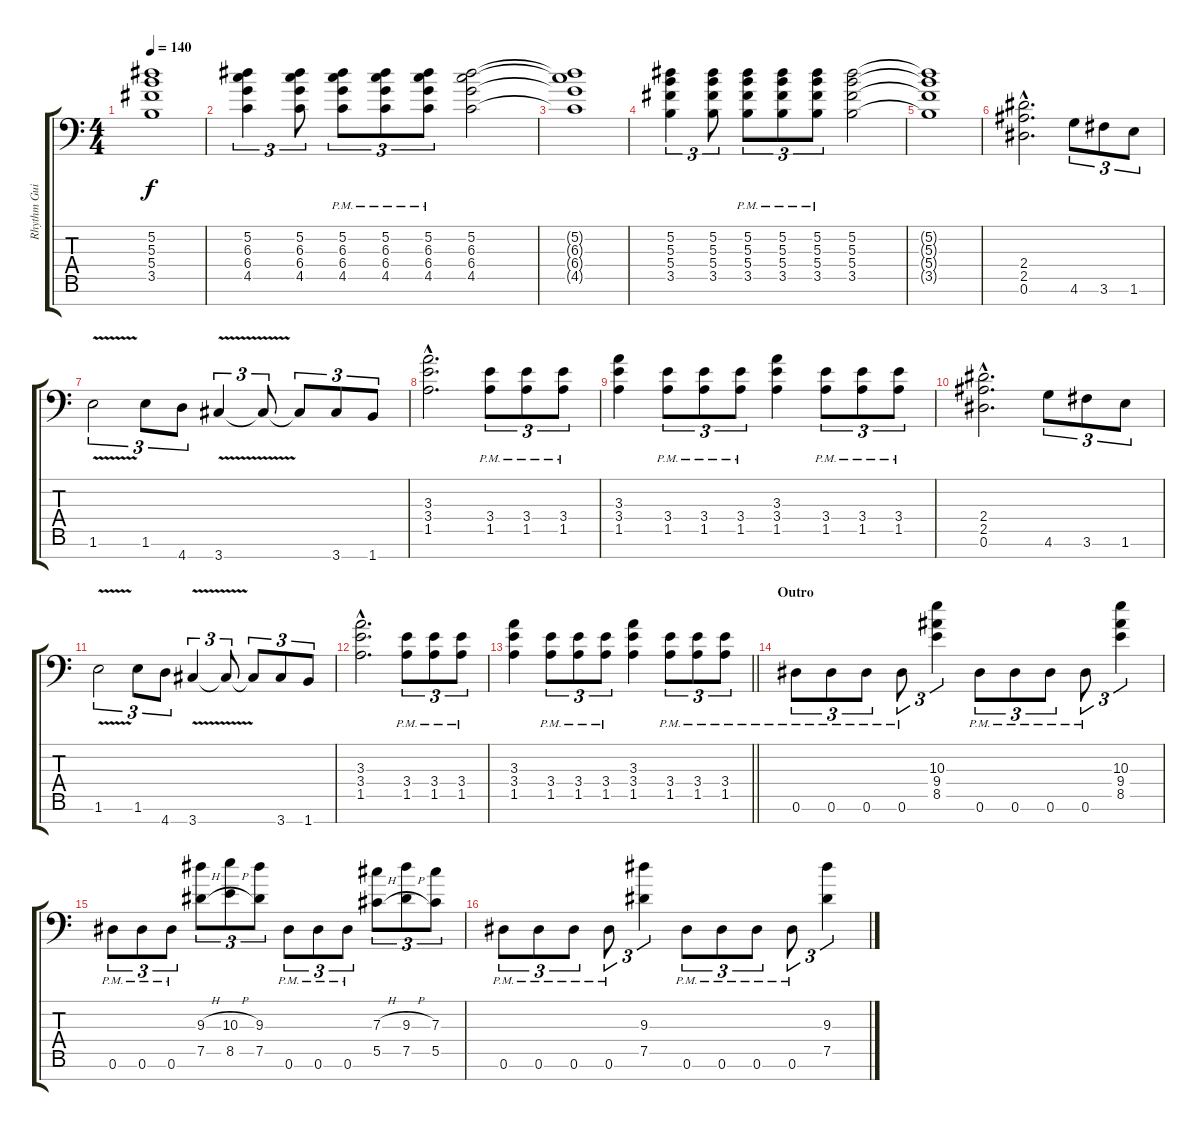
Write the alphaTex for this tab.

\track ("Rhythm Guitar" "Rhythm Gui") {instrument distortionguitar}
\staff {score tabs}
\tuning (Eb4 Bb3 Gb3 Db3 Ab2 Eb2 Bb1) {hide}
\ts (4 4)
\tempo 140
\clef f4
\ks c
(5.2{t} 5.3{t} 5.4{t} 3.5{t}).1{dy f} |
(5.2 6.3 6.4 4.5).4{tu (3 2)} (5.2 6.3 6.4 4.5).8{tu (3 2)} (5.2 6.3 6.4 4.5{pm}).8{tu (3 2)} (5.2 6.3 6.4 4.5{pm}).8{tu (3 2)} (5.2 6.3 6.4 4.5{pm}).8{tu (3 2)} (5.2 6.3 6.4 4.5).2 |
(5.2{t} 6.3{t} 6.4{t} 4.5{t}).1 |
(5.2 5.3 5.4 3.5).4{tu (3 2)} (5.2 5.3 5.4 3.5).8{tu (3 2)} (5.2 5.3 5.4 3.5{pm}).8{tu (3 2)} (5.2 5.3 5.4 3.5{pm}).8{tu (3 2)} (5.2 5.3 5.4 3.5{pm}).8{tu (3 2)} (5.2 5.3 5.4 3.5).2 |
(5.2{t} 5.3{t} 5.4{t} 3.5{t}).1 |
(2.4{hac} 2.5{hac} 0.6{hac}).2{d} 4.6.8{tu (3 2)} 3.6.8{tu (3 2)} 1.6.8{tu (3 2)} |
1.6{v}.2{tu (3 2)} 1.6.8{tu (3 2)} 4.7.8{tu (3 2)} 3.7{v}.4{tu (3 2)} 3.7{t}.8{tu (3 2)} 3.7{t}.8{tu (3 2)} 3.7.8{tu (3 2)} 1.7.8{tu (3 2)} |
(3.3{hac} 3.4{hac} 1.5{hac}).2{d} (3.4{pm} 1.5{pm}).8{tu (3 2)} (3.4{pm} 1.5{pm}).8{tu (3 2)} (3.4{pm} 1.5{pm}).8{tu (3 2)} |
(3.3 3.4 1.5).4 (3.4{pm} 1.5{pm}).8{tu (3 2)} (3.4{pm} 1.5{pm}).8{tu (3 2)} (3.4{pm} 1.5{pm}).8{tu (3 2)} (3.3 3.4 1.5).4 (3.4{pm} 1.5{pm}).8{tu (3 2)} (3.4{pm} 1.5{pm}).8{tu (3 2)} (3.4{pm} 1.5{pm}).8{tu (3 2)} |
(2.4{hac} 2.5{hac} 0.6{hac}).2{d} 4.6.8{tu (3 2)} 3.6.8{tu (3 2)} 1.6.8{tu (3 2)} |
1.6{v}.2{tu (3 2)} 1.6.8{tu (3 2)} 4.7.8{tu (3 2)} 3.7{v}.4{tu (3 2)} 3.7{t}.8{tu (3 2)} 3.7{t}.8{tu (3 2)} 3.7.8{tu (3 2)} 1.7.8{tu (3 2)} |
(3.3{hac} 3.4{hac} 1.5{hac}).2{d} (3.4{pm} 1.5{pm}).8{tu (3 2)} (3.4{pm} 1.5{pm}).8{tu (3 2)} (3.4{pm} 1.5{pm}).8{tu (3 2)} |
\barLineRight lightlight
(3.3 3.4 1.5).4 (3.4{pm} 1.5{pm}).8{tu (3 2)} (3.4{pm} 1.5{pm}).8{tu (3 2)} (3.4{pm} 1.5{pm}).8{tu (3 2)} (3.3 3.4 1.5).4 (3.4{pm} 1.5{pm}).8{tu (3 2)} (3.4{pm} 1.5{pm}).8{tu (3 2)} (3.4{pm} 1.5{pm}).8{tu (3 2)} |
\section ("" "Outro")
0.6{pm}.8{tu (3 2)} 0.6{pm}.8{tu (3 2)} 0.6{pm}.8{tu (3 2)} 0.6{pm}.8{tu (3 2)} (10.3 9.4 8.5).4{tu (3 2)} 0.6{pm}.8{tu (3 2)} 0.6{pm}.8{tu (3 2)} 0.6{pm}.8{tu (3 2)} 0.6{pm}.8{tu (3 2)} (10.3 9.4 8.5).4{tu (3 2)} |
0.6{pm}.8{tu (3 2)} 0.6{pm}.8{tu (3 2)} 0.6{pm}.8{tu (3 2)} (9.3{h} 7.5{h}).8{tu (3 2)} (10.3{h} 8.5{h}).8{tu (3 2)} (9.3 7.5).8{tu (3 2)} 0.6{pm}.8{tu (3 2)} 0.6{pm}.8{tu (3 2)} 0.6{pm}.8{tu (3 2)} (7.3{h} 5.5{h}).8{tu (3 2)} (9.3{h} 7.5{h}).8{tu (3 2)} (7.3 5.5).8{tu (3 2)} |
0.6{pm}.8{tu (3 2)} 0.6{pm}.8{tu (3 2)} 0.6{pm}.8{tu (3 2)} 0.6{pm}.8{tu (3 2)} (9.3 7.5).4{tu (3 2)} 0.6{pm}.8{tu (3 2)} 0.6{pm}.8{tu (3 2)} 0.6{pm}.8{tu (3 2)} 0.6{pm}.8{tu (3 2)} (9.3 7.5).4{tu (3 2)}
